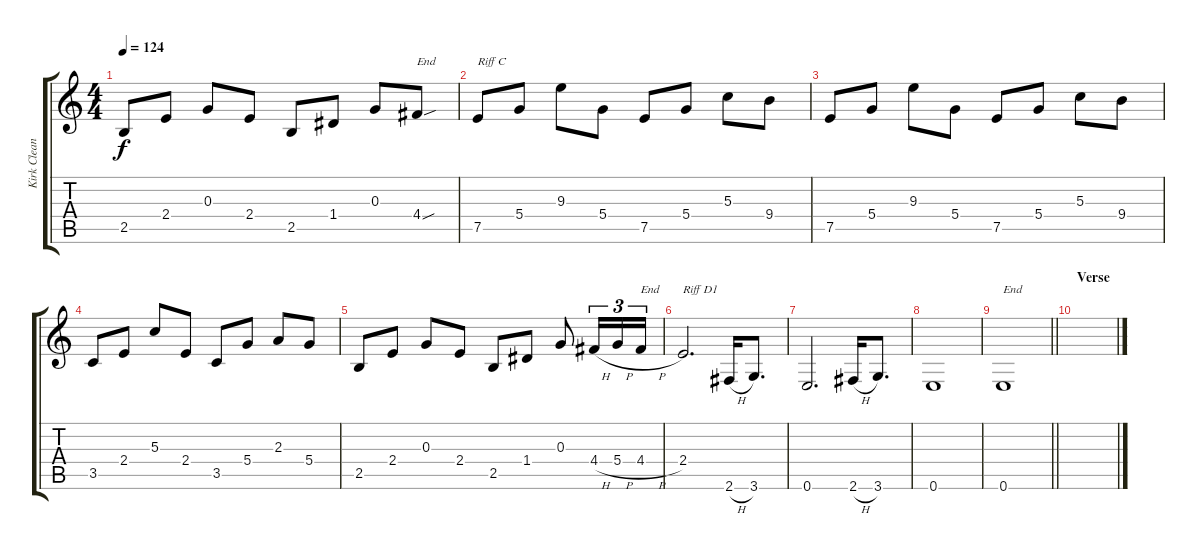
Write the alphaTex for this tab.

\track ("Kirk Clean" "Kirk Clean") {instrument electricguitarclean}
\staff {score tabs}
\tuning (E4 B3 G3 D3 A2 E2) {hide}
\ts (4 4)
\tempo 124
\clef g2
\ks c
2.5.8{dy f} 2.4.8 0.3.8 2.4.8 2.5.8 1.4.8 0.3.8 4.4{sou}.8{txt "End"} |
7.5.8{txt "Riff C"} 5.4.8 9.3.8 5.4.8 7.5.8 5.4.8 5.3.8 9.4.8 |
7.5.8 5.4.8 9.3.8 5.4.8 7.5.8 5.4.8 5.3.8 9.4.8 |
3.5.8 2.4.8 5.3.8 2.4.8 3.5.8 5.4.8 2.3.8 5.4.8 |
2.5.8 2.4.8 0.3.8 2.4.8 2.5.8 1.4.8 0.3.8 4.4{h}.16{tu (3 2)} 5.4{h}.16{tu (3 2)} 4.4{h}.16{tu (3 2) txt "End"} |
2.4.2{d txt "Riff D1"} 2.6{h}.16 3.6.8{d} |
0.6.2{d} 2.6{h}.16 3.6.8{d} |
0.6.1 |
\barLineRight lightlight
0.6.1{txt "End"} |
\section ("" "Verse")
